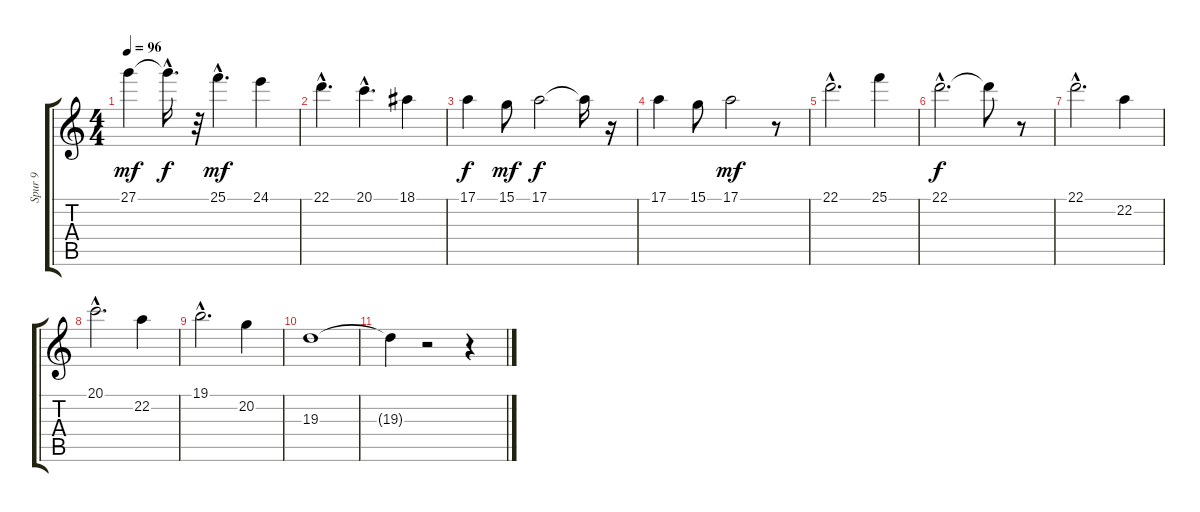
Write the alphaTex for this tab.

\track ("Spur 9" "Spur 9") {instrument whistle}
\staff {score tabs}
\tuning (E4 B3 G3 D3 A2 E2) {hide}
\ts (4 4)
\tempo 96
\clef g2
\ks c
27.1.4{dy mf} 27.1{hac t}.16{d dy f} r.32 25.1{hac}.4{d dy mf} 24.1.4 |
22.1{hac}.4{d} 20.1{hac}.4{d} 18.1.4 |
17.1.4{dy f} 15.1.8{dy mf} 17.1.2{dy f} 17.1{t}.16 r.16 |
17.1.4 15.1.8 17.1.2{dy mf} r.8 |
22.1{hac}.2{d} 25.1.4 |
22.1{hac}.2{d dy f} 22.1{t}.8 r.8 |
22.1{hac}.2{d} 22.2.4 |
20.1{hac}.2{d} 22.2.4 |
19.1{hac}.2{d} 20.2.4 |
19.3.1 |
19.3{t}.4 r.2 r.4
